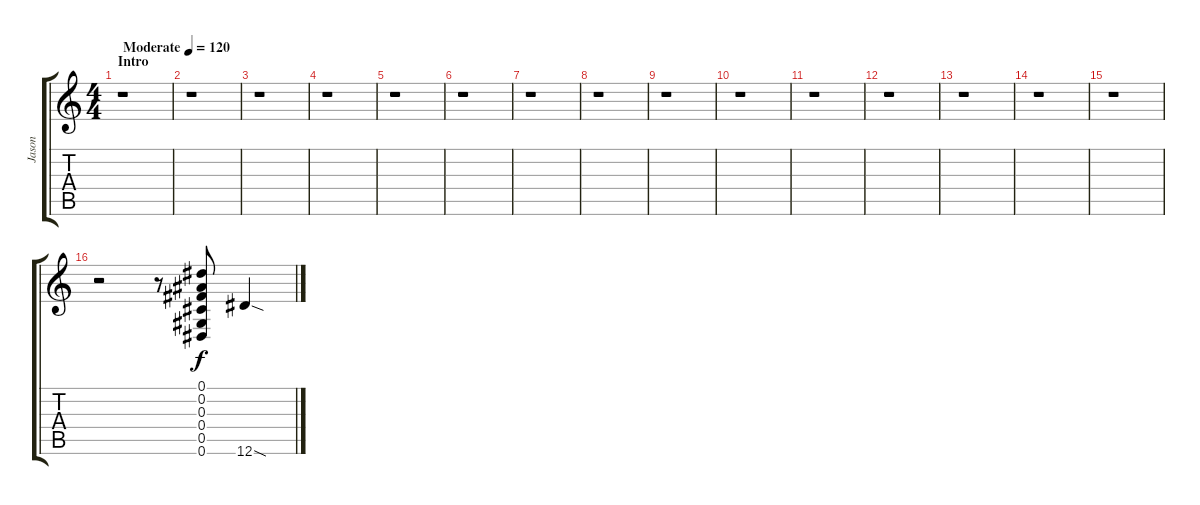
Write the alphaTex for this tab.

\track ("Jason" "Jason") {instrument overdrivenguitar}
\staff {score tabs}
\tuning (Eb4 Bb3 Gb3 Db3 Ab2 Eb2) {hide}
\ts (4 4)
\section ("" "Intro")
\tempo (120 "Moderate")
\clef g2
\ks c
r.1{dy f instrument overdrivenguitar} |
r.1 |
r.1 |
r.1 |
r.1 |
r.1 |
r.1 |
r.1 |
r.1 |
r.1 |
r.1 |
r.1 |
r.1 |
r.1 |
r.1 |
r.2 r.8 (0.1 0.2 0.3 0.4 0.5 0.6).8 12.6{sod}.4
